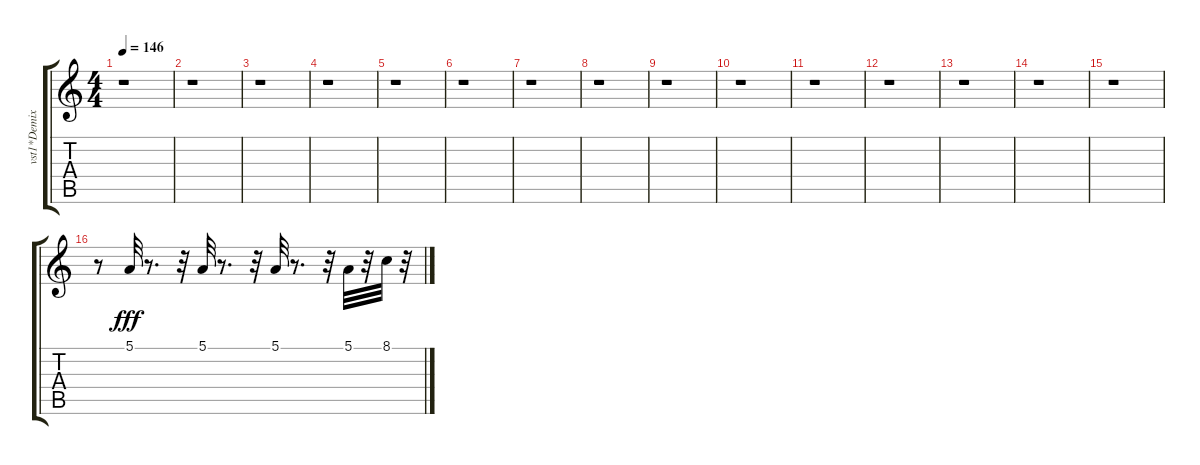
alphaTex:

\track ("vst1*Demixed 04" "vst1*Demix") {instrument lead2sawtooth}
\staff {score tabs}
\tuning (E4 B3 G3 D3 A2 E2) {hide}
\ts (4 4)
\tempo 146
\clef g2
\ks c
r.1{dy fff} |
r.1 |
r.1 |
r.1 |
r.1 |
r.1 |
r.1 |
r.1 |
r.1 |
r.1 |
r.1 |
r.1 |
r.1 |
r.1 |
r.1 |
r.8 5.1.32 r.8{d} r.32 5.1.32 r.8{d} r.32 5.1.32 r.8{d} r.32 5.1.32 r.32 8.1.32 r.32
